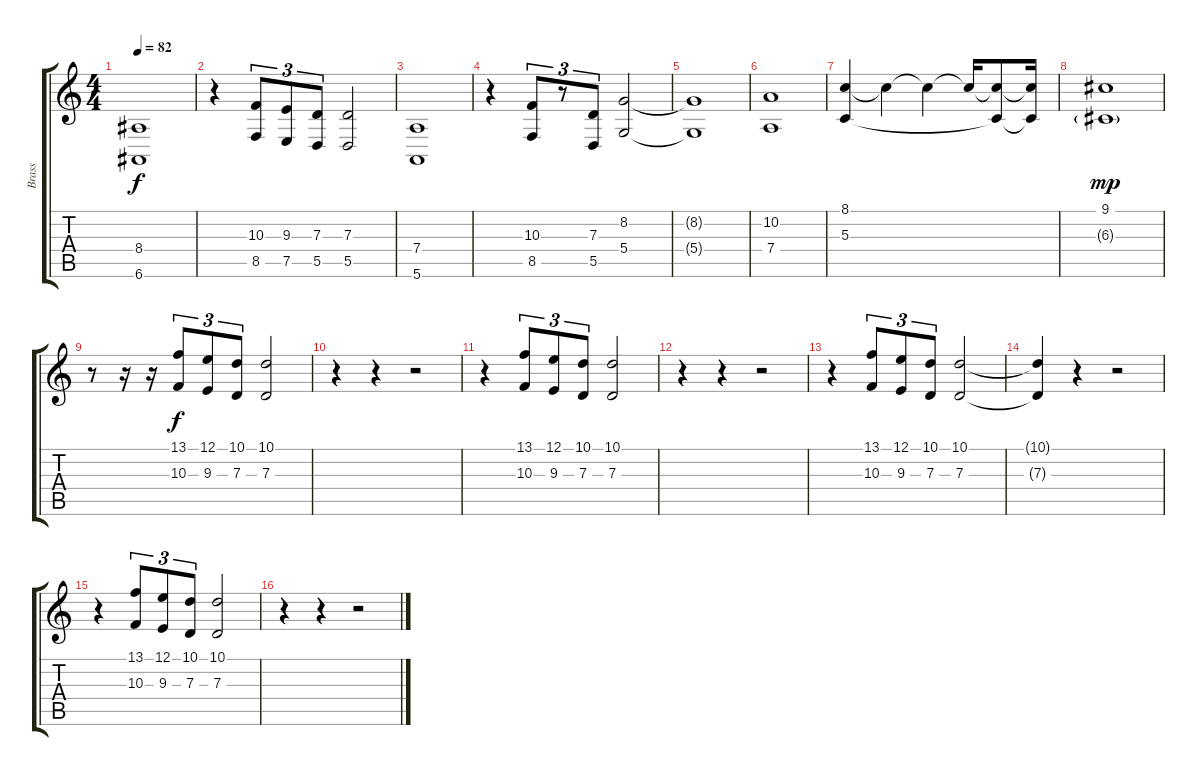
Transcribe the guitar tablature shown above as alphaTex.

\track ("Brass" "Brass") {instrument synthbrass2}
\staff {score tabs}
\tuning (E4 B3 G3 D3 A2 E2) {hide}
\ts (4 4)
\tempo 82
\clef g2
\ks c
(8.4 6.6).1{dy f} |
r.4 (10.3 8.5).8{tu (3 2)} (9.3 7.5).8{tu (3 2)} (7.3 5.5).8{tu (3 2)} (7.3 5.5).2 |
(7.4 5.6).1 |
r.4{volume 13} (10.3 8.5).8{tu (3 2)} r.8{tu (3 2)} (7.3 5.5).8{tu (3 2)} (8.2 5.4).2 |
(8.2{t} 5.4{t}).1 |
(10.2 7.4).1 |
(8.1 5.3).4{volume 15} 8.1{t}.4 8.1{t}.4 8.1{t}.16 (8.1{t} 5.3{t}).8 (8.1{t} 5.3{t}).16 |
(9.1 6.3{g}).1{dy mp} |
r.8{volume 0} r.16 r.16{volume 14} (13.1 10.3).8{tu (3 2) dy f} (12.1 9.3).8{tu (3 2)} (10.1 7.3).8{tu (3 2)} (10.1 7.3).2 |
r.4 r.4 r.2 |
r.4 (13.1 10.3).8{tu (3 2)} (12.1 9.3).8{tu (3 2)} (10.1 7.3).8{tu (3 2)} (10.1 7.3).2 |
r.4 r.4 r.2 |
r.4 (13.1 10.3).8{tu (3 2)} (12.1 9.3).8{tu (3 2)} (10.1 7.3).8{tu (3 2)} (10.1 7.3).2 |
(10.1{t} 7.3{t}).4 r.4 r.2 |
r.4 (13.1 10.3).8{tu (3 2)} (12.1 9.3).8{tu (3 2)} (10.1 7.3).8{tu (3 2)} (10.1 7.3).2 |
r.4 r.4 r.2
